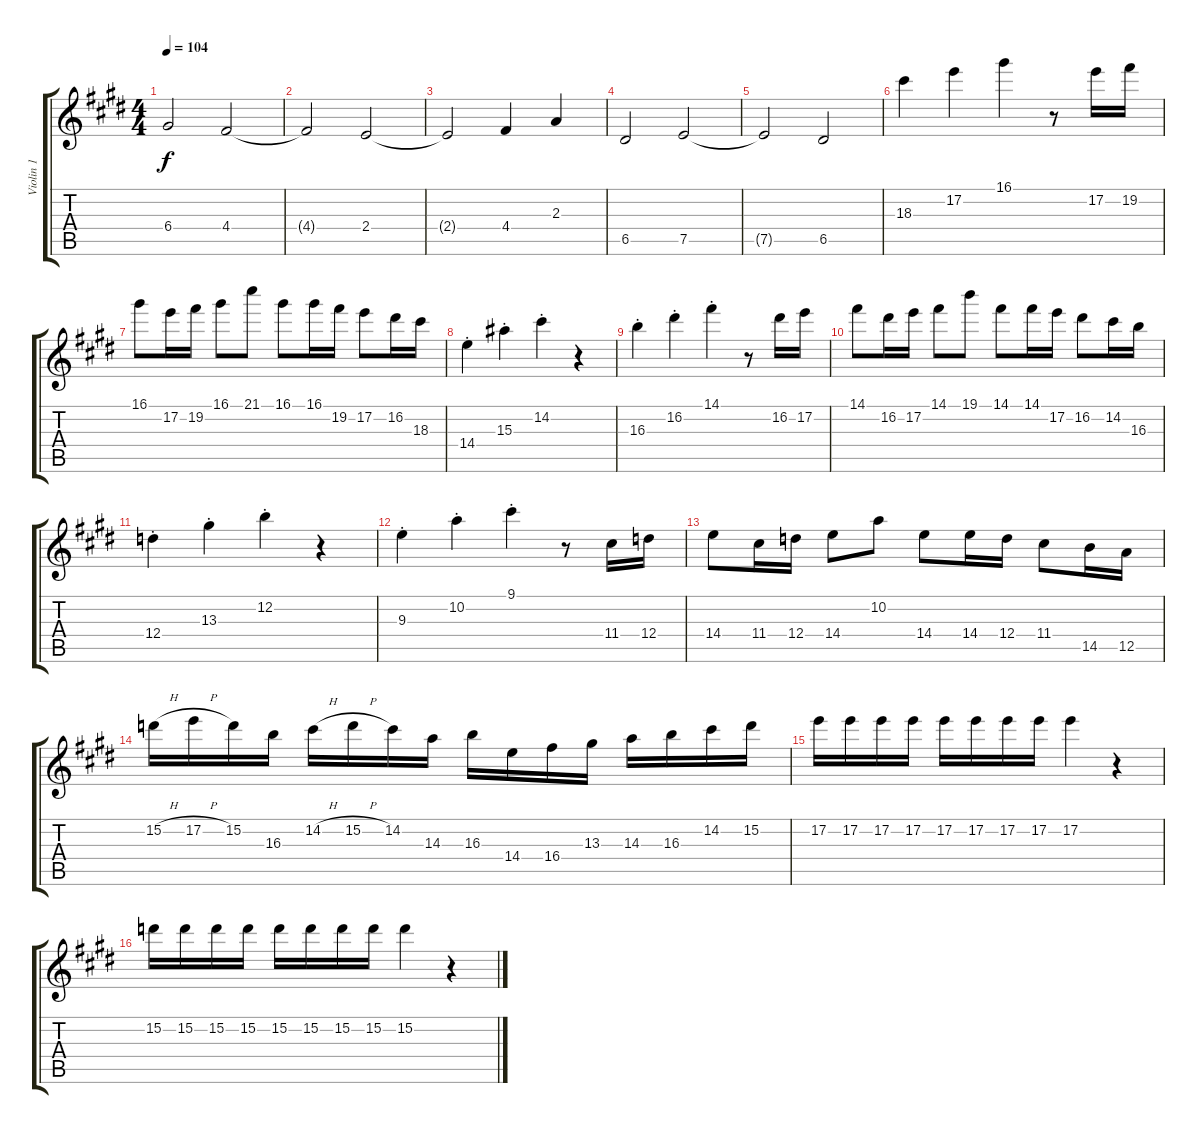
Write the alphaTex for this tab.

\track ("Violin 1" "Violin 1") {instrument overdrivenguitar}
\staff {score tabs}
\tuning (E4 B3 G3 D3 A2 E2) {hide}
\ts (4 4)
\tempo 104
\clef g2
\ks e
6.4{t}.2{dy f} 4.4.2 |
4.4{t}.2 2.4.2 |
2.4{t}.2 4.4.4 2.3.4 |
6.5.2 7.5.2 |
7.5{t}.2 6.5.2 |
18.3.4 17.2.4 16.1.4 r.8 17.2.16 19.2.16 |
16.1.8 17.2.16 19.2.16 16.1.8 21.1.8 16.1.8 16.1.16 19.2.16 17.2.8 16.2.16 18.3.16 |
14.4{st}.4 15.3{st}.4 14.2{st}.4 r.4 |
16.3{st}.4 16.2{st}.4 14.1{st}.4 r.8 16.2.16 17.2.16 |
14.1.8 16.2.16 17.2.16 14.1.8 19.1.8 14.1.8 14.1.16 17.2.16 16.2.8 14.2.16 16.3.16 |
12.4{st}.4 13.3{st}.4 12.2{st}.4 r.4 |
9.3{st}.4 10.2{st}.4 9.1{st}.4 r.8 11.4.16 12.4.16 |
14.4.8 11.4.16 12.4.16 14.4.8 10.2.8 14.4.8 14.4.16 12.4.16 11.4.8 14.5.16 12.5.16 |
15.2{h}.16 17.2{h}.16 15.2.16 16.3.16 14.2{h}.16 15.2{h}.16 14.2.16 14.3.16 16.3.16 14.4.16 16.4.16 13.3.16 14.3.16 16.3.16 14.2.16 15.2.16 |
17.2.16 17.2.16 17.2.16 17.2.16 17.2.16 17.2.16 17.2.16 17.2.16 17.2.4 r.4 |
15.2.16 15.2.16 15.2.16 15.2.16 15.2.16 15.2.16 15.2.16 15.2.16 15.2.4 r.4
